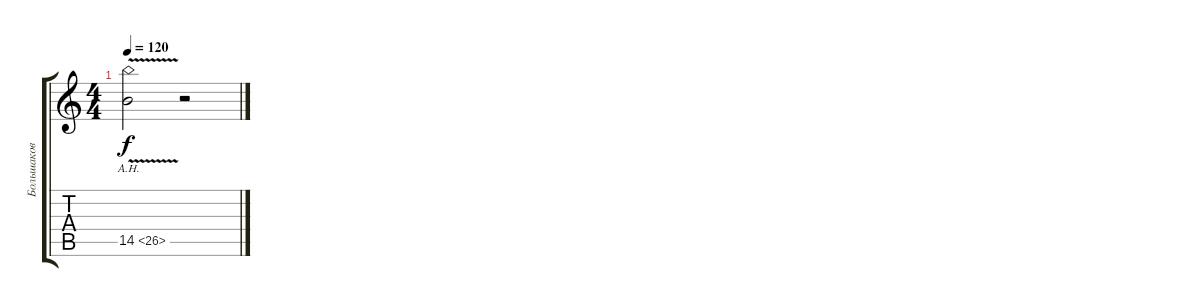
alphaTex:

\track ("Большаков Михаил ( Соло гитара )" "Большаков ") {instrument overdrivenguitar}
\staff {score tabs}
\tuning (E4 B3 G3 D3 A2 E2) {hide}
\ts (4 4)
\tempo 120
\clef g2
\ks c
14.5{ah 12 v}.2{dy f} r.2
